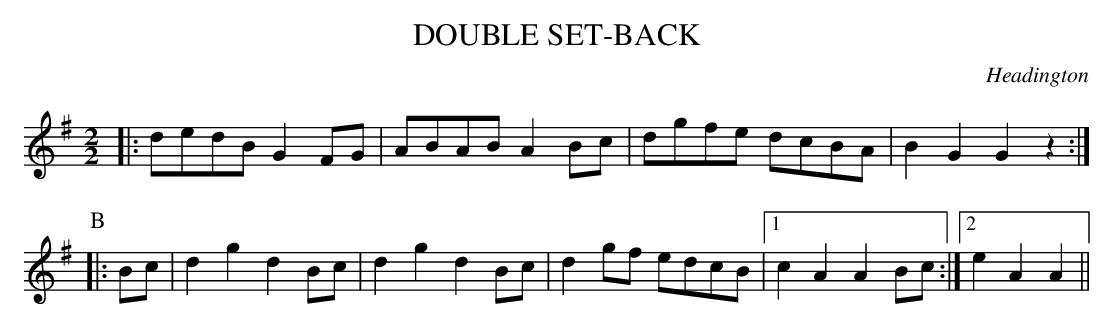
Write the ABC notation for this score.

X:1
T: DOUBLE SET-BACK
O: Headington
M: 2/2
L: 1/8
K: G
|: dedB G2FG | ABAB A2Bc | dgfe dcBA | B2G2 G2z2 :|
P: B
|: Bc |\
   d2g2 d2Bc | d2g2 d2Bc | d2gf edcB |1 c2A2 A2Bc :|2 e2A2 A2 ||
